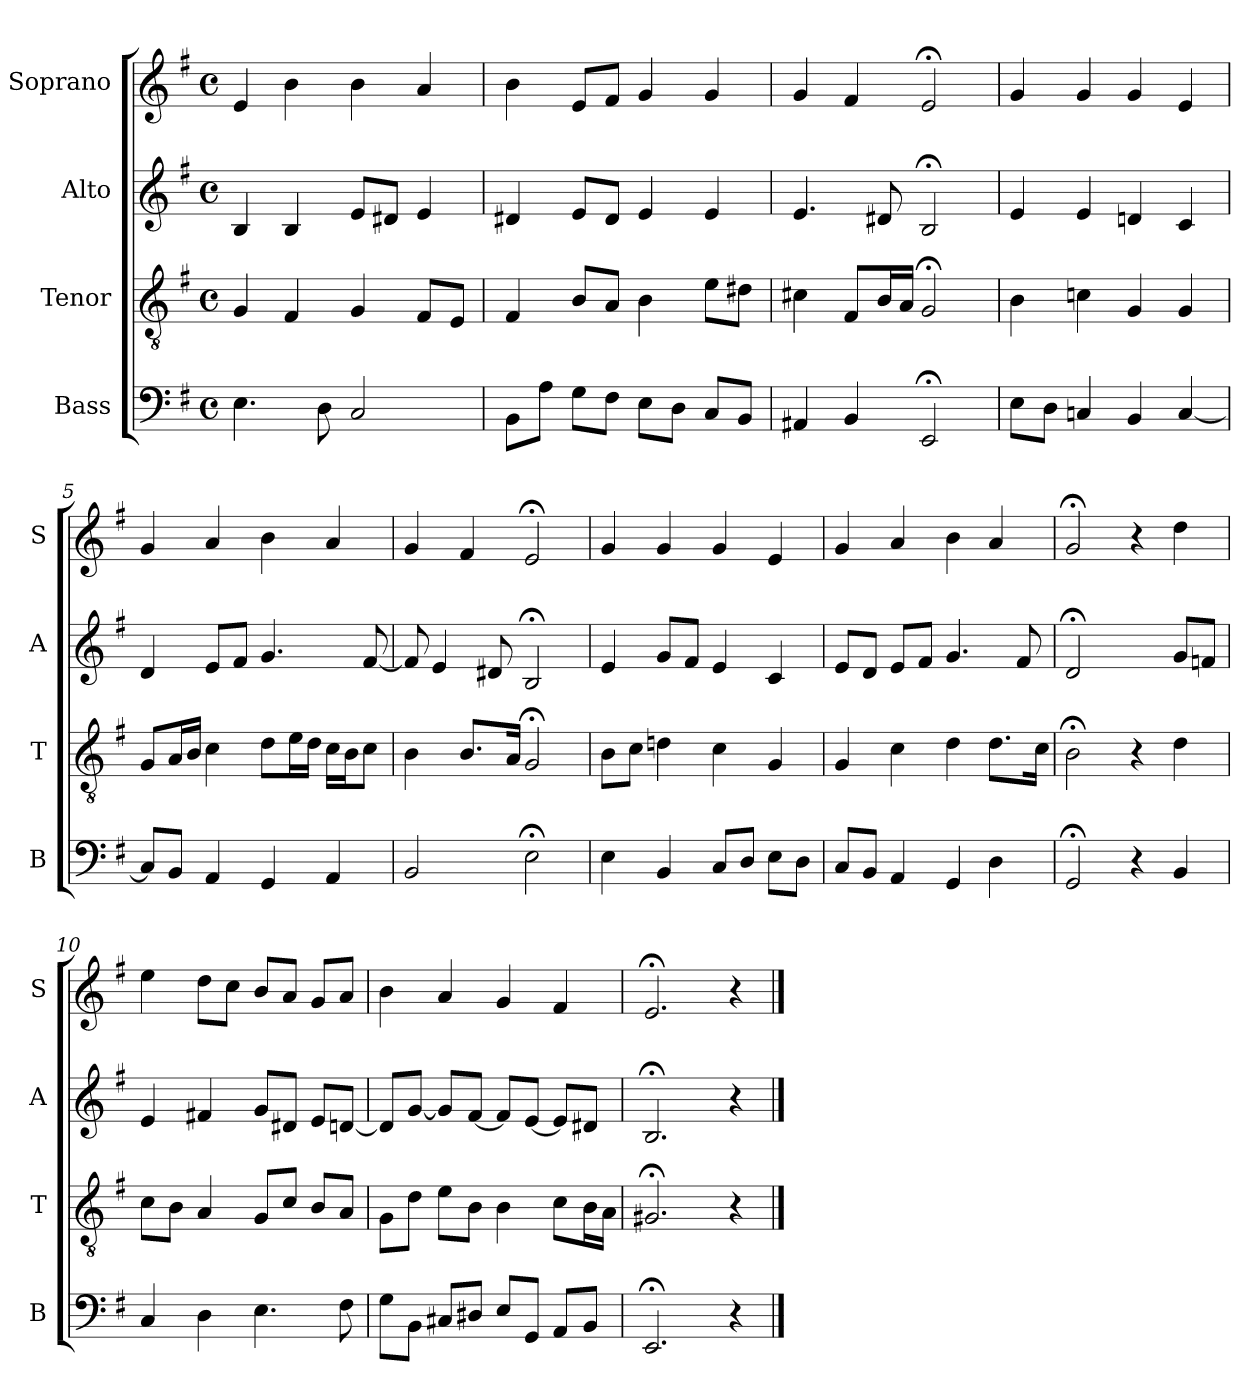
**kern	**kern	**kern	**kern
*part4	*part3	*part2	*part1
*staff4	*staff3	*staff2	*staff1
*I"Bass	*I"Tenor	*I"Alto	*I"Soprano
*I'B	*I'T	*I'A	*I'S
*clefF4	*clefGv2	*clefG2	*clefG2
*k[f#]	*k[f#]	*k[f#]	*k[f#]
*e:	*e:	*e:	*e:
*M4/4	*M4/4	*M4/4	*M4/4
*met(c)	*met(c)	*met(c)	*met(c)
*MM100	*MM100	*MM100	*MM100
=1	=1	=1	=1
4.E	4G	4B	4e
.	4F#	4B	4b
8D	.	.	.
2C	4G	8eL	4b
.	.	8d#XJ	.
.	8F#L	4e	4a
.	8EJ	.	.
=2	=2	=2	=2
8BBL	4F#	4d#X	4b
8AJ	.	.	.
8GL	8BL	8eL	8eL
8F#J	8AJ	8d#J	8f#J
8EL	4B	4e	4g
8DJ	.	.	.
8CL	8eL	4e	4g
8BBJ	8d#XJ	.	.
=3	=3	=3	=3
4AA#X	4c#X	4.e	4g
4BB	8F#L	.	4f#
.	16BL	8d#X	.
.	16AJJ	.	.
2EE;<	2G;<	2B;<	2e;<
=4	=4	=4	=4
8EL	4B	4e	4g
8DJ	.	.	.
4Cn	4cn	4e	4g
4BB	4G	4dn	4g
[4C	4G	4c	4e
=5	=5	=5	=5
8CL]	8GL	4d	4g
8BBJ	16AL	.	.
.	16BJJ	.	.
4AA	4c	8eL	4a
.	.	8f#J	.
4GG	8dL	4.g	4b
.	16eL	.	.
.	16dJJ	.	.
4AA	16cLL	.	4a
.	16BJ	.	.
.	8cJ	[8f#	.
=6	=6	=6	=6
2BB	4B	8f#]	4g
.	.	4e	.
.	8.BL	.	4f#
.	.	8d#X	.
.	16AJk	.	.
2E;<	2G;<	2B;<	2e;<
=7	=7	=7	=7
4E	8BL	4e	4g
.	8cJ	.	.
4BB	4dn	8gL	4g
.	.	8f#J	.
8CL	4c	4e	4g
8DJ	.	.	.
8EL	4G	4c	4e
8DJ	.	.	.
=8	=8	=8	=8
8CL	4G	8eL	4g
8BBJ	.	8dJ	.
4AA	4c	8eL	4a
.	.	8f#J	.
4GG	4d	4.g	4b
4D	8.dL	.	4a
.	.	8f#	.
.	16cJk	.	.
=9	=9	=9	=9
2GG;<	2B;<i	2d;<	2g;<i
4r	4r	4ryy	4r
4BB	4di	8gL	4ddi
.	.	8fnJ	.
=10	=10	=10	=10
4C	8cL	4e	4ee
.	8BJ	.	.
4D	4A	4f#X	8ddL
.	.	.	8ccJ
4.E	8GL	8gL	8bL
.	8cJ	8d#XJ	8aJ
.	8BL	8eL	8gL
8F#	8AJ	[8dnJ	8aJ
=11	=11	=11	=11
8GL	8GL	8dL]	4b
8BBJ	8dJ	[8gJ	.
8C#XL	8eL	8gL]	4a
8D#XJ	8BJ	[8f#J	.
8EL	4B	8f#L]	4g
8GGJ	.	[8eJ	.
8AAL	8cL	8eL]	4f#
8BBJ	16BL	8d#XJ	.
.	16AJJ	.	.
=12	=12	=12	=12
2.EE;<	2.G#X;<	2.B;<	2.e;<
4r	4r	4r	4r
==	==	==	==
*-	*-	*-	*-
